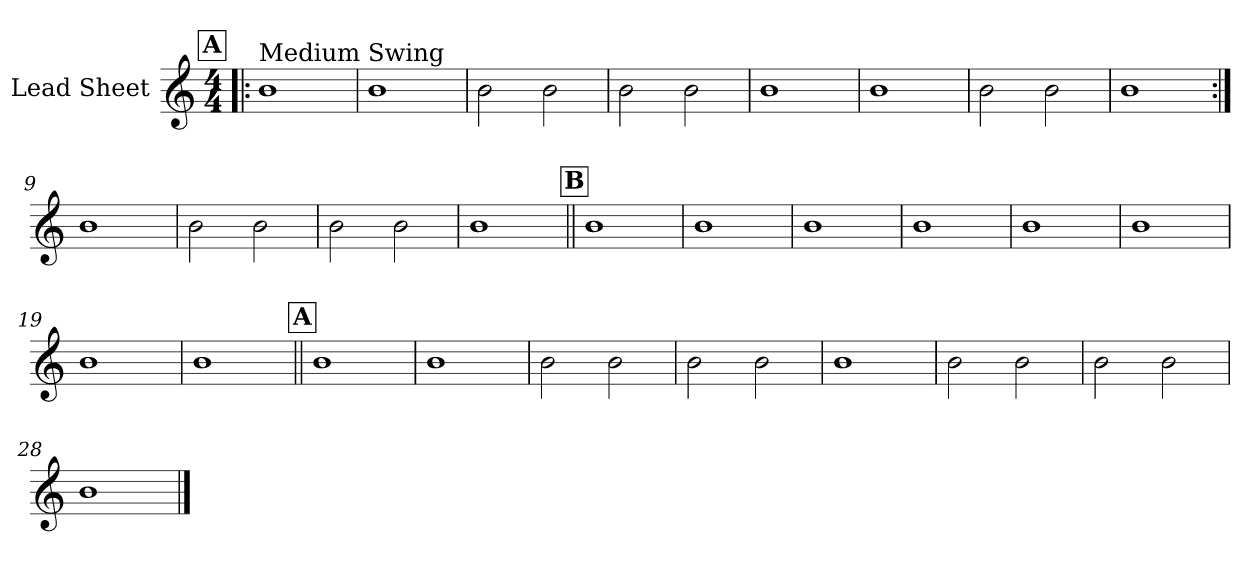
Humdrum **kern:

**kern
*part1
*staff1
*I"Lead Sheet
*clefG2
*k[]
*M4/4
!!LO:REH:place=s1:a:fs=14:t=A
=1!|:
!LO:TX:a:t=Medium Swing
1b
=2
1b
=3
2b\
2b\
=4
2b\
2b\
!!LO:LB:g=z
=5
1b
=6
1b
=7
2b\
2b\
=8
1b
!!LO:LB:g=z
=9:|!
1b
=10
2b\
2b\
=11
2b\
2b\
=12
1b
!!LO:LB:g=z
!!LO:REH:place=s1:a:fs=14:t=B
=13||
1b
=14
1b
=15
1b
=16
1b
!!LO:LB:g=z
=17
1b
=18
1b
=19
1b
=20
1b
!!LO:LB:g=z
!!LO:REH:place=s1:a:fs=14:t=A
=21||
1b
=22
1b
=23
2b\
2b\
=24
2b\
2b\
!!LO:LB:g=z
=25
1b
=26
2b\
2b\
=27
2b\
2b\
=28
1b
==
*-
